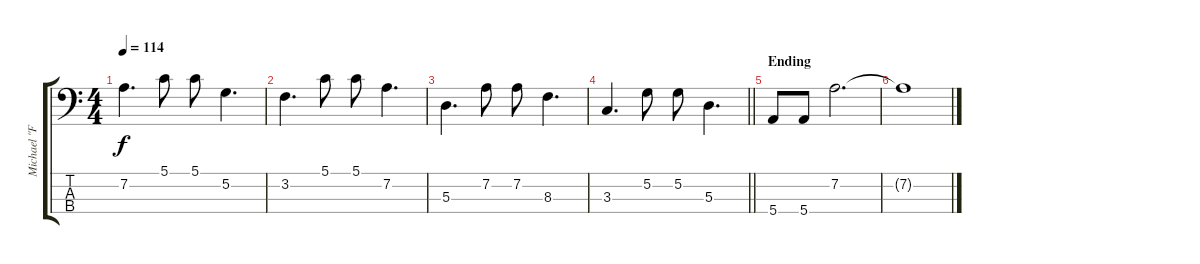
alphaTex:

\track ("Michael \"Flea\" Balzary | Bass" "Michael \"F") {instrument electricbasspick}
\staff {score tabs}
\tuning (G2 D2 A1 E1) {hide}
\ts (4 4)
\tempo 114
\clef f4
\ks c
7.2.4{d dy f} 5.1.8 5.1.8 5.2.4{d} |
3.2.4{d} 5.1.8 5.1.8 7.2.4{d} |
5.3.4{d} 7.2.8 7.2.8 8.3.4{d} |
\barLineRight lightlight
3.3.4{d} 5.2.8 5.2.8 5.3.4{d} |
\section ("" "Ending")
5.4.8 5.4.8 7.2.2{d} |
7.2{t}.1
